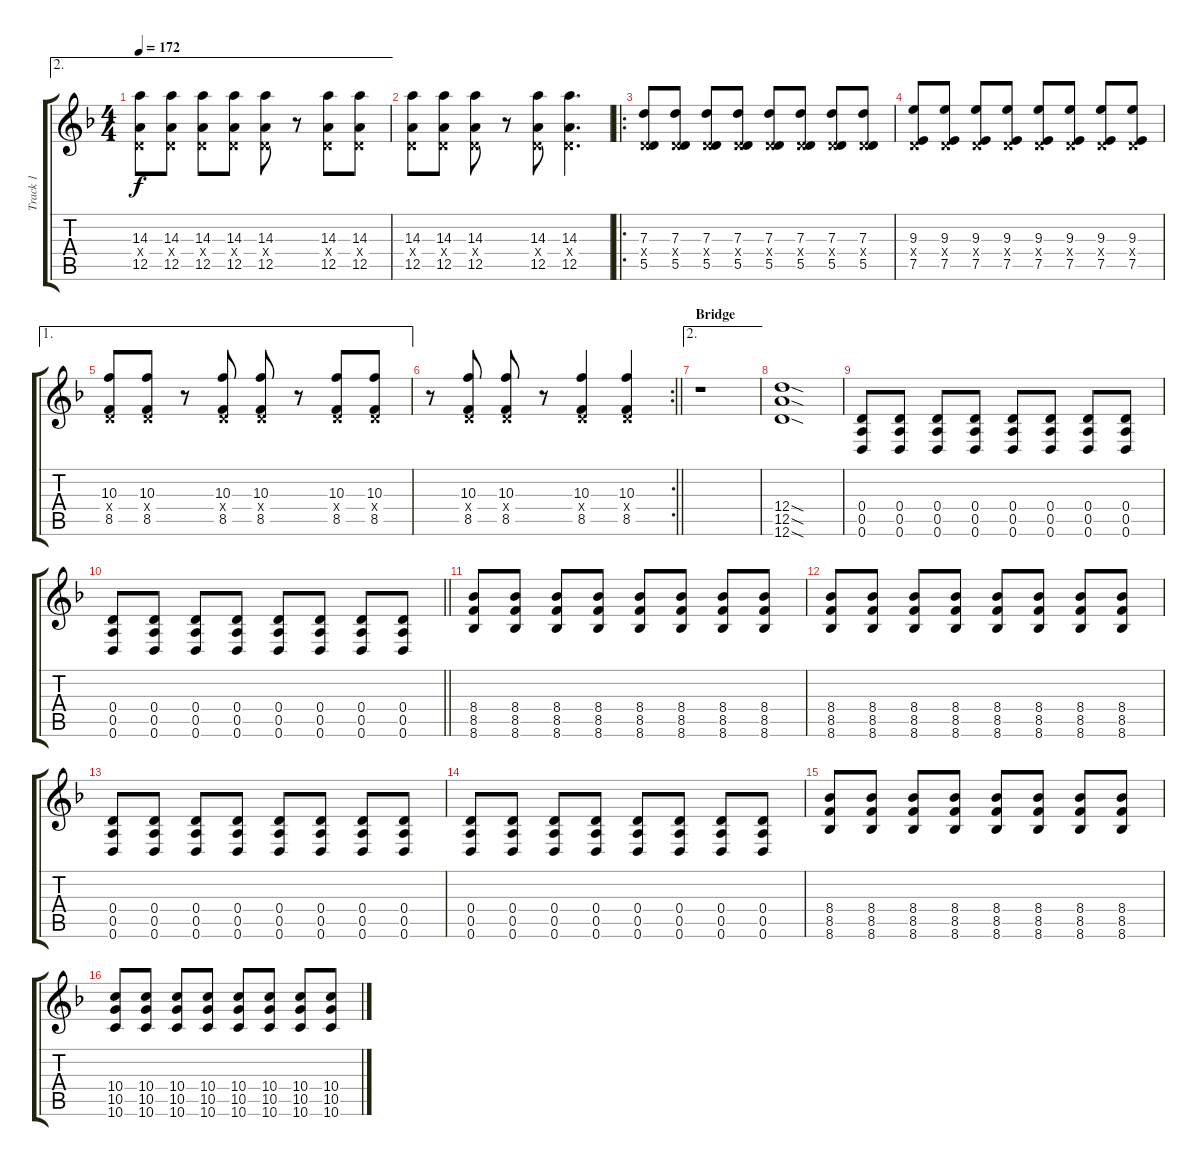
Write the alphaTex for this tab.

\track ("Track 1" "Track 1") {instrument overdrivenguitar}
\staff {score tabs}
\tuning (E4 B3 G3 D3 A2 D2) {hide}
\ae 2
\ts (4 4)
\tempo 172
\clef g2
\ks f
(14.3 0.4{x} 12.5).8{dy f} (14.3 0.4{x} 12.5).8 (14.3 0.4{x} 12.5).8 (14.3 0.4{x} 12.5).8 (14.3 0.4{x} 12.5).8 r.8 (14.3 0.4{x} 12.5).8 (14.3 0.4{x} 12.5).8 |
(14.3 0.4{x} 12.5).8 (14.3 0.4{x} 12.5).8 (14.3 0.4{x} 12.5).8 r.8 (14.3 0.4{x} 12.5).8 (14.3 0.4{x} 12.5).4{d} |
\ro
(7.3 0.4{x} 5.5).8 (7.3 0.4{x} 5.5).8 (7.3 0.4{x} 5.5).8 (7.3 0.4{x} 5.5).8 (7.3 0.4{x} 5.5).8 (7.3 0.4{x} 5.5).8 (7.3 0.4{x} 5.5).8 (7.3 0.4{x} 5.5).8 |
(9.3 0.4{x} 7.5).8 (9.3 0.4{x} 7.5).8 (9.3 0.4{x} 7.5).8 (9.3 0.4{x} 7.5).8 (9.3 0.4{x} 7.5).8 (9.3 0.4{x} 7.5).8 (9.3 0.4{x} 7.5).8 (9.3 0.4{x} 7.5).8 |
\ae 1
(10.3 0.4{x} 8.5).8 (10.3 0.4{x} 8.5).8 r.8 (10.3 0.4{x} 8.5).8 (10.3 0.4{x} 8.5).8 r.8 (10.3 0.4{x} 8.5).8 (10.3 0.4{x} 8.5).8 |
\rc 2
\barLineRight lightlight
r.8 (10.3 0.4{x} 8.5).8 (10.3 0.4{x} 8.5).8 r.8 (10.3 0.4{x} 8.5).4 (10.3 0.4{x} 8.5).4 |
\ae 2
\section ("" "Bridge")
r.1 |
(12.4{sod} 12.5{sod} 12.6{sod}).1 |
(0.4 0.5 0.6).8 (0.4 0.5 0.6).8 (0.4 0.5 0.6).8 (0.4 0.5 0.6).8 (0.4 0.5 0.6).8 (0.4 0.5 0.6).8 (0.4 0.5 0.6).8 (0.4 0.5 0.6).8 |
\barLineRight lightlight
(0.4 0.5 0.6).8 (0.4 0.5 0.6).8 (0.4 0.5 0.6).8 (0.4 0.5 0.6).8 (0.4 0.5 0.6).8 (0.4 0.5 0.6).8 (0.4 0.5 0.6).8 (0.4 0.5 0.6).8 |
(8.4 8.5 8.6).8 (8.4 8.5 8.6).8 (8.4 8.5 8.6).8 (8.4 8.5 8.6).8 (8.4 8.5 8.6).8 (8.4 8.5 8.6).8 (8.4 8.5 8.6).8 (8.4 8.5 8.6).8 |
(8.4 8.5 8.6).8 (8.4 8.5 8.6).8 (8.4 8.5 8.6).8 (8.4 8.5 8.6).8 (8.4 8.5 8.6).8 (8.4 8.5 8.6).8 (8.4 8.5 8.6).8 (8.4 8.5 8.6).8 |
(0.4 0.5 0.6).8 (0.4 0.5 0.6).8 (0.4 0.5 0.6).8 (0.4 0.5 0.6).8 (0.4 0.5 0.6).8 (0.4 0.5 0.6).8 (0.4 0.5 0.6).8 (0.4 0.5 0.6).8 |
(0.4 0.5 0.6).8 (0.4 0.5 0.6).8 (0.4 0.5 0.6).8 (0.4 0.5 0.6).8 (0.4 0.5 0.6).8 (0.4 0.5 0.6).8 (0.4 0.5 0.6).8 (0.4 0.5 0.6).8 |
(8.4 8.5 8.6).8 (8.4 8.5 8.6).8 (8.4 8.5 8.6).8 (8.4 8.5 8.6).8 (8.4 8.5 8.6).8 (8.4 8.5 8.6).8 (8.4 8.5 8.6).8 (8.4 8.5 8.6).8 |
(10.4 10.5 10.6).8 (10.4 10.5 10.6).8 (10.4 10.5 10.6).8 (10.4 10.5 10.6).8 (10.4 10.5 10.6).8 (10.4 10.5 10.6).8 (10.4 10.5 10.6).8 (10.4 10.5 10.6).8
